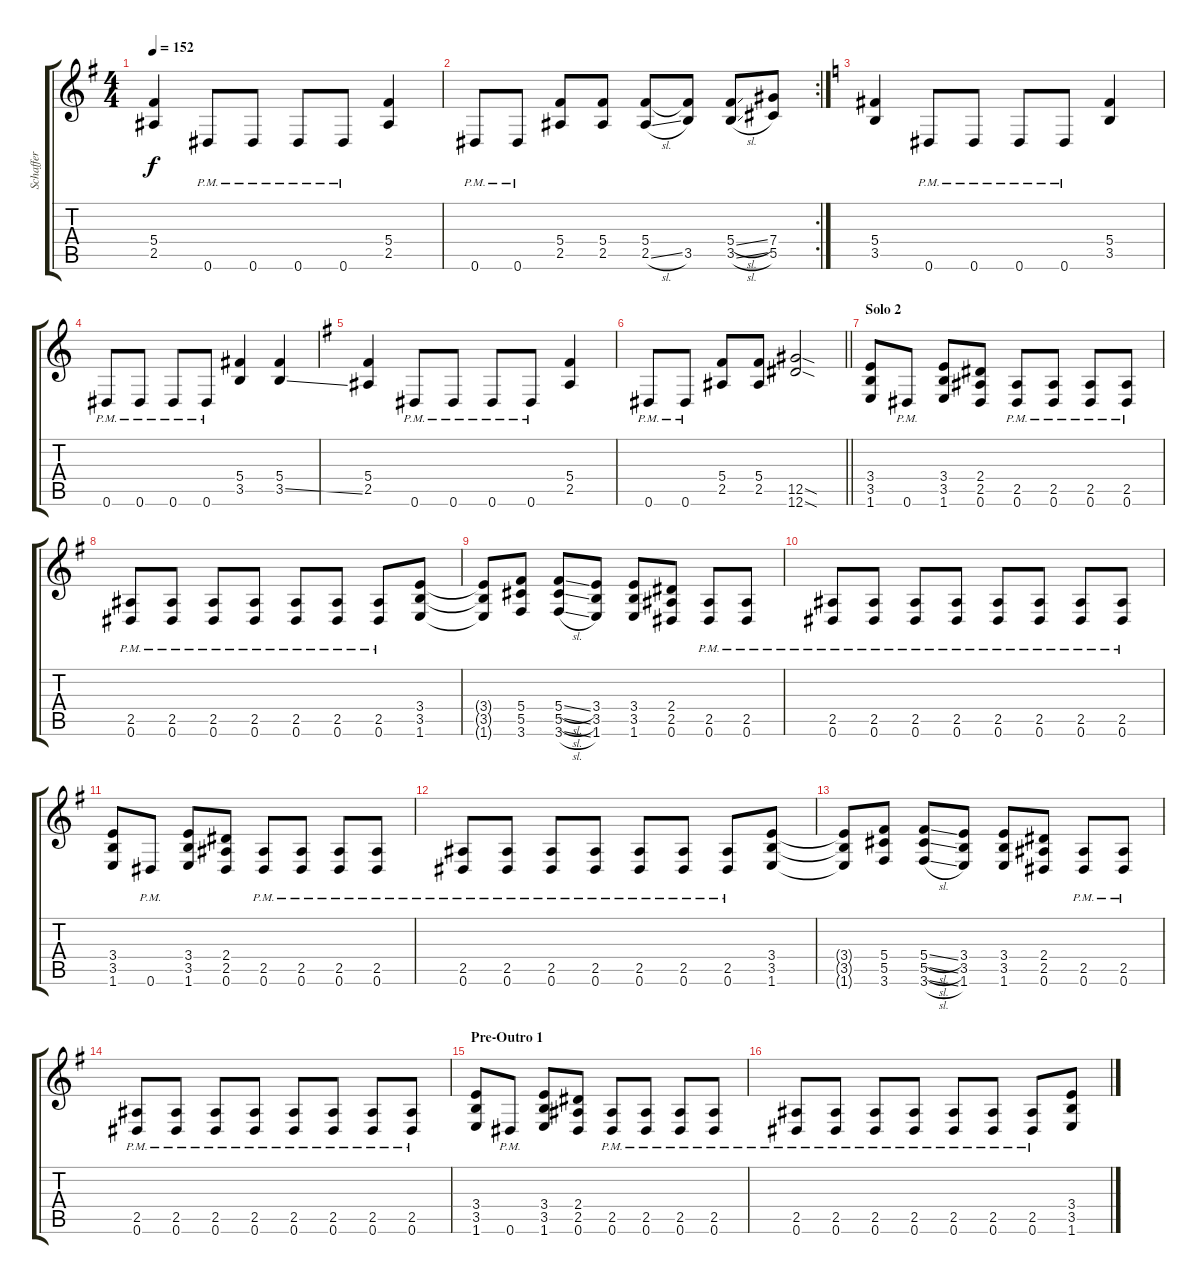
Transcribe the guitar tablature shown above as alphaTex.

\track ("Schaffer" "Schaffer") {instrument distortionguitar}
\staff {score tabs}
\tuning (Eb4 Bb3 Gb3 Db3 Ab2 Eb2) {hide}
\ts (4 4)
\tempo 152
\clef g2
\ks g
(5.4 2.5).4{dy f} 0.6{pm}.8 0.6{pm}.8 0.6{pm}.8 0.6{pm}.8 (5.4 2.5).4 |
\rc 2
0.6{pm}.8 0.6{pm}.8 (5.4 2.5).8 (5.4 2.5).8 (5.4 2.5{sl}).8 (5.4{t} 3.5).8 (5.4{sl} 3.5{sl}).8 (7.4 5.5).8 |
\ks c
(5.4 3.5).4 0.6{pm}.8 0.6{pm}.8 0.6{pm}.8 0.6{pm}.8 (5.4 3.5).4 |
0.6{pm}.8 0.6{pm}.8 0.6{pm}.8 0.6{pm}.8 (5.4 3.5).4 (5.4 3.5{ss}).4 |
\ks g
(5.4 2.5).4 0.6{pm}.8 0.6{pm}.8 0.6{pm}.8 0.6{pm}.8 (5.4 2.5).4 |
\barLineRight lightlight
0.6{pm}.8 0.6{pm}.8 (5.4 2.5).8 (5.4 2.5).8 (12.5{sod} 12.6{sod}).2 |
\section ("" "Solo 2")
(3.4 3.5 1.6).8 0.6{pm}.8 (3.4 3.5 1.6).8 (2.4 2.5 0.6).8 (2.5{pm} 0.6{pm}).8 (2.5{pm} 0.6{pm}).8 (2.5{pm} 0.6{pm}).8 (2.5{pm} 0.6{pm}).8 |
(2.5{pm} 0.6{pm}).8 (2.5{pm} 0.6{pm}).8 (2.5{pm} 0.6{pm}).8 (2.5{pm} 0.6{pm}).8 (2.5{pm} 0.6{pm}).8 (2.5{pm} 0.6{pm}).8 (2.5{pm} 0.6{pm}).8 (3.4 3.5 1.6).8 |
(3.4{t} 3.5{t} 1.6{t}).8 (5.4 5.5 3.6).8 (5.4{sl} 5.5{sl} 3.6{sl}).8 (3.4 3.5 1.6).8 (3.4 3.5 1.6).8 (2.4 2.5 0.6).8 (2.5{pm} 0.6{pm}).8 (2.5{pm} 0.6{pm}).8 |
(2.5{pm} 0.6{pm}).8 (2.5{pm} 0.6{pm}).8 (2.5{pm} 0.6{pm}).8 (2.5{pm} 0.6{pm}).8 (2.5{pm} 0.6{pm}).8 (2.5{pm} 0.6{pm}).8 (2.5{pm} 0.6{pm}).8 (2.5{pm} 0.6{pm}).8 |
(3.4 3.5 1.6).8 0.6{pm}.8 (3.4 3.5 1.6).8 (2.4 2.5 0.6).8 (2.5{pm} 0.6{pm}).8 (2.5{pm} 0.6{pm}).8 (2.5{pm} 0.6{pm}).8 (2.5{pm} 0.6{pm}).8 |
(2.5{pm} 0.6{pm}).8 (2.5{pm} 0.6{pm}).8 (2.5{pm} 0.6{pm}).8 (2.5{pm} 0.6{pm}).8 (2.5{pm} 0.6{pm}).8 (2.5{pm} 0.6{pm}).8 (2.5{pm} 0.6{pm}).8 (3.4 3.5 1.6).8 |
(3.4{t} 3.5{t} 1.6{t}).8 (5.4 5.5 3.6).8 (5.4{sl} 5.5{sl} 3.6{sl}).8 (3.4 3.5 1.6).8 (3.4 3.5 1.6).8 (2.4 2.5 0.6).8 (2.5{pm} 0.6{pm}).8 (2.5{pm} 0.6{pm}).8 |
(2.5{pm} 0.6{pm}).8 (2.5{pm} 0.6{pm}).8 (2.5{pm} 0.6{pm}).8 (2.5{pm} 0.6{pm}).8 (2.5{pm} 0.6{pm}).8 (2.5{pm} 0.6{pm}).8 (2.5{pm} 0.6{pm}).8 (2.5{pm} 0.6{pm}).8 |
\section ("" "Pre-Outro 1")
(3.4 3.5 1.6).8 0.6{pm}.8 (3.4 3.5 1.6).8 (2.4 2.5 0.6).8 (2.5{pm} 0.6{pm}).8 (2.5{pm} 0.6{pm}).8 (2.5{pm} 0.6{pm}).8 (2.5{pm} 0.6{pm}).8 |
(2.5{pm} 0.6{pm}).8 (2.5{pm} 0.6{pm}).8 (2.5{pm} 0.6{pm}).8 (2.5{pm} 0.6{pm}).8 (2.5{pm} 0.6{pm}).8 (2.5{pm} 0.6{pm}).8 (2.5{pm} 0.6{pm}).8 (3.4 3.5 1.6).8
